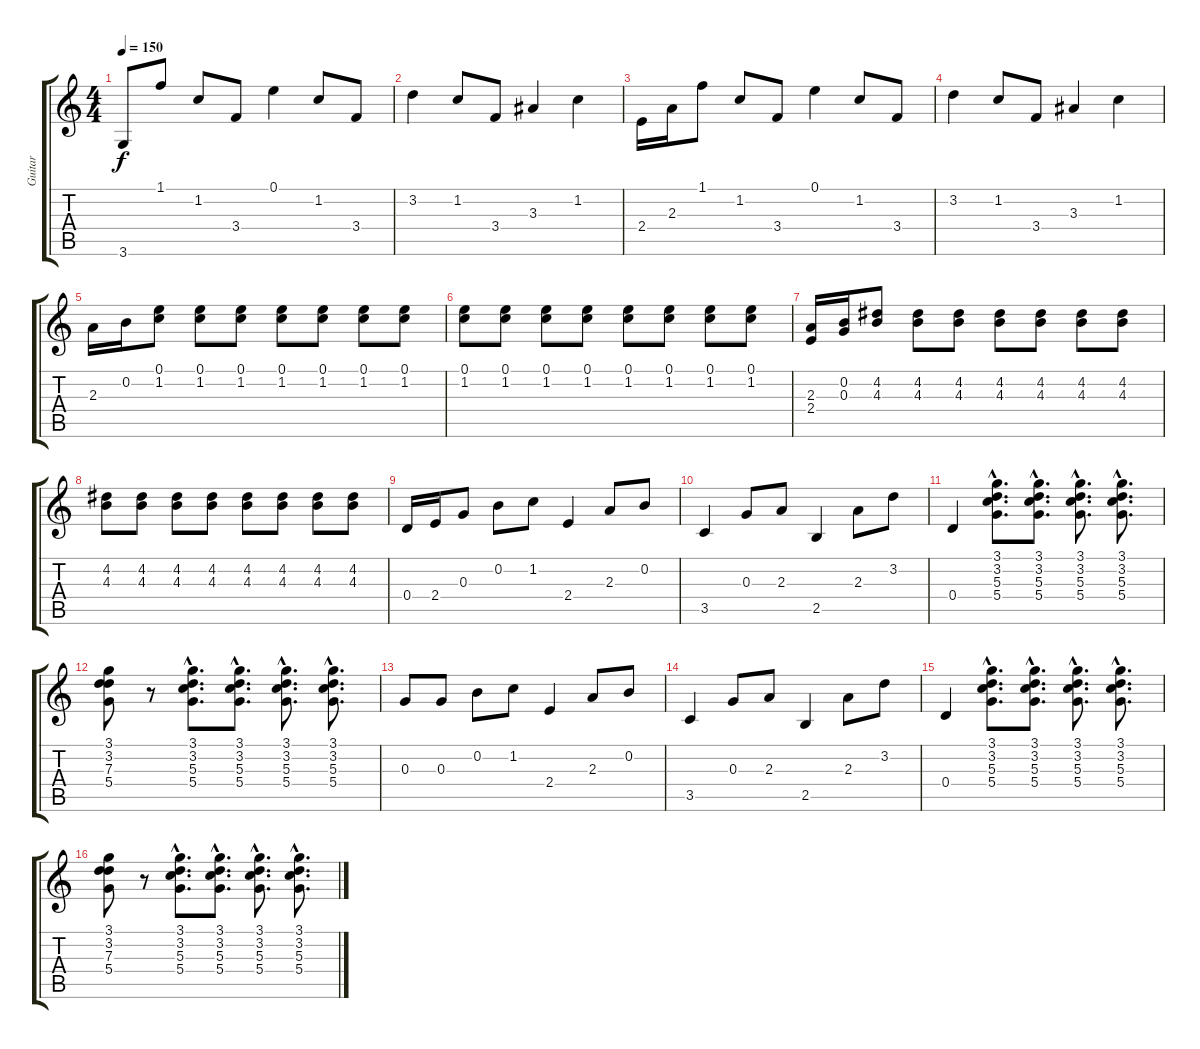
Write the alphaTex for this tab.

\track ("Guitar" "Guitar") {instrument electricguitarjazz}
\staff {score tabs}
\tuning (E4 B3 G3 D3 A2 E2) {hide}
\ts (4 4)
\tempo 150
\clef g2
\ks c
3.6.8{dy f} 1.1.8 1.2.8 3.4.8 0.1.4 1.2.8 3.4.8 |
3.2.4 1.2.8 3.4.8 3.3.4 1.2.4 |
2.4.16 2.3.16 1.1.8 1.2.8 3.4.8 0.1.4 1.2.8 3.4.8 |
3.2.4 1.2.8 3.4.8 3.3.4 1.2.4 |
2.3.16 0.2.16 (0.1 1.2).8 (0.1 1.2).8 (0.1 1.2).8 (0.1 1.2).8 (0.1 1.2).8 (0.1 1.2).8 (0.1 1.2).8 |
(0.1 1.2).8 (0.1 1.2).8 (0.1 1.2).8 (0.1 1.2).8 (0.1 1.2).8 (0.1 1.2).8 (0.1 1.2).8 (0.1 1.2).8 |
(2.3 2.4).16 (0.2 0.3).16 (4.2 4.3).8 (4.2 4.3).8 (4.2 4.3).8 (4.2 4.3).8 (4.2 4.3).8 (4.2 4.3).8 (4.2 4.3).8 |
(4.2 4.3).8 (4.2 4.3).8 (4.2 4.3).8 (4.2 4.3).8 (4.2 4.3).8 (4.2 4.3).8 (4.2 4.3).8 (4.2 4.3).8 |
0.4.16 2.4.16 0.3.8 0.2.8 1.2.8 2.4.4 2.3.8 0.2.8 |
3.5.4 0.3.8 2.3.8 2.5.4 2.3.8 3.2.8 |
0.4.4 (3.1{hac} 3.2{hac} 5.3{hac} 5.4{hac}).8{d} (3.1{hac} 3.2{hac} 5.3{hac} 5.4{hac}).8{d} (3.1{hac} 3.2{hac} 5.3{hac} 5.4{hac}).8{d} (3.1{hac} 3.2{hac} 5.3{hac} 5.4{hac}).8{d} |
(3.1 3.2 7.3 5.4).8 r.8 (3.1{hac} 3.2{hac} 5.3{hac} 5.4{hac}).8{d} (3.1{hac} 3.2{hac} 5.3{hac} 5.4{hac}).8{d} (3.1{hac} 3.2{hac} 5.3{hac} 5.4{hac}).8{d} (3.1{hac} 3.2{hac} 5.3{hac} 5.4{hac}).8{d} |
0.3.8 0.3.8 0.2.8 1.2.8 2.4.4 2.3.8 0.2.8 |
3.5.4 0.3.8 2.3.8 2.5.4 2.3.8 3.2.8 |
0.4.4 (3.1{hac} 3.2{hac} 5.3{hac} 5.4{hac}).8{d} (3.1{hac} 3.2{hac} 5.3{hac} 5.4{hac}).8{d} (3.1{hac} 3.2{hac} 5.3{hac} 5.4{hac}).8{d} (3.1{hac} 3.2{hac} 5.3{hac} 5.4{hac}).8{d} |
(3.1 3.2 7.3 5.4).8 r.8 (3.1{hac} 3.2{hac} 5.3{hac} 5.4{hac}).8{d} (3.1{hac} 3.2{hac} 5.3{hac} 5.4{hac}).8{d} (3.1{hac} 3.2{hac} 5.3{hac} 5.4{hac}).8{d} (3.1{hac} 3.2{hac} 5.3{hac} 5.4{hac}).8{d}
